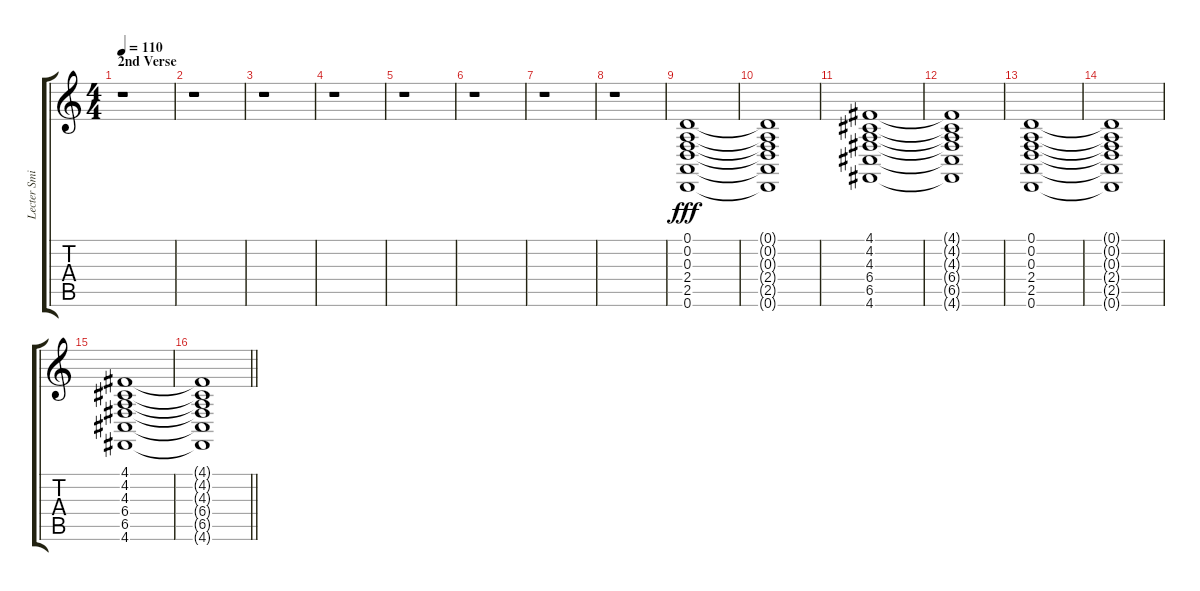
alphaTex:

\track ("Lecter Smith" "Lecter Smi") {instrument stringensemble2}
\staff {score tabs}
\tuning (D4 A3 F3 C3 G2 D2) {hide}
\ts (4 4)
\section ("" "2nd Verse")
\tempo 110
\clef g2
\ks c
r.1{dy fff} |
r.1 |
r.1 |
r.1 |
r.1 |
r.1 |
r.1 |
r.1 |
(0.1 0.2 0.3 2.4 2.5 0.6).1{volume 11 instrument stringensemble2} |
(0.1{t} 0.2{t} 0.3{t} 2.4{t} 2.5{t} 0.6{t}).1 |
(4.1 4.2 4.3 6.4 6.5 4.6).1 |
(4.1{t} 4.2{t} 4.3{t} 6.4{t} 6.5{t} 4.6{t}).1 |
(0.1 0.2 0.3 2.4 2.5 0.6).1{volume 11 instrument stringensemble2} |
(0.1{t} 0.2{t} 0.3{t} 2.4{t} 2.5{t} 0.6{t}).1 |
(4.1 4.2 4.3 6.4 6.5 4.6).1 |
\barLineRight lightlight
(4.1{t} 4.2{t} 4.3{t} 6.4{t} 6.5{t} 4.6{t}).1
